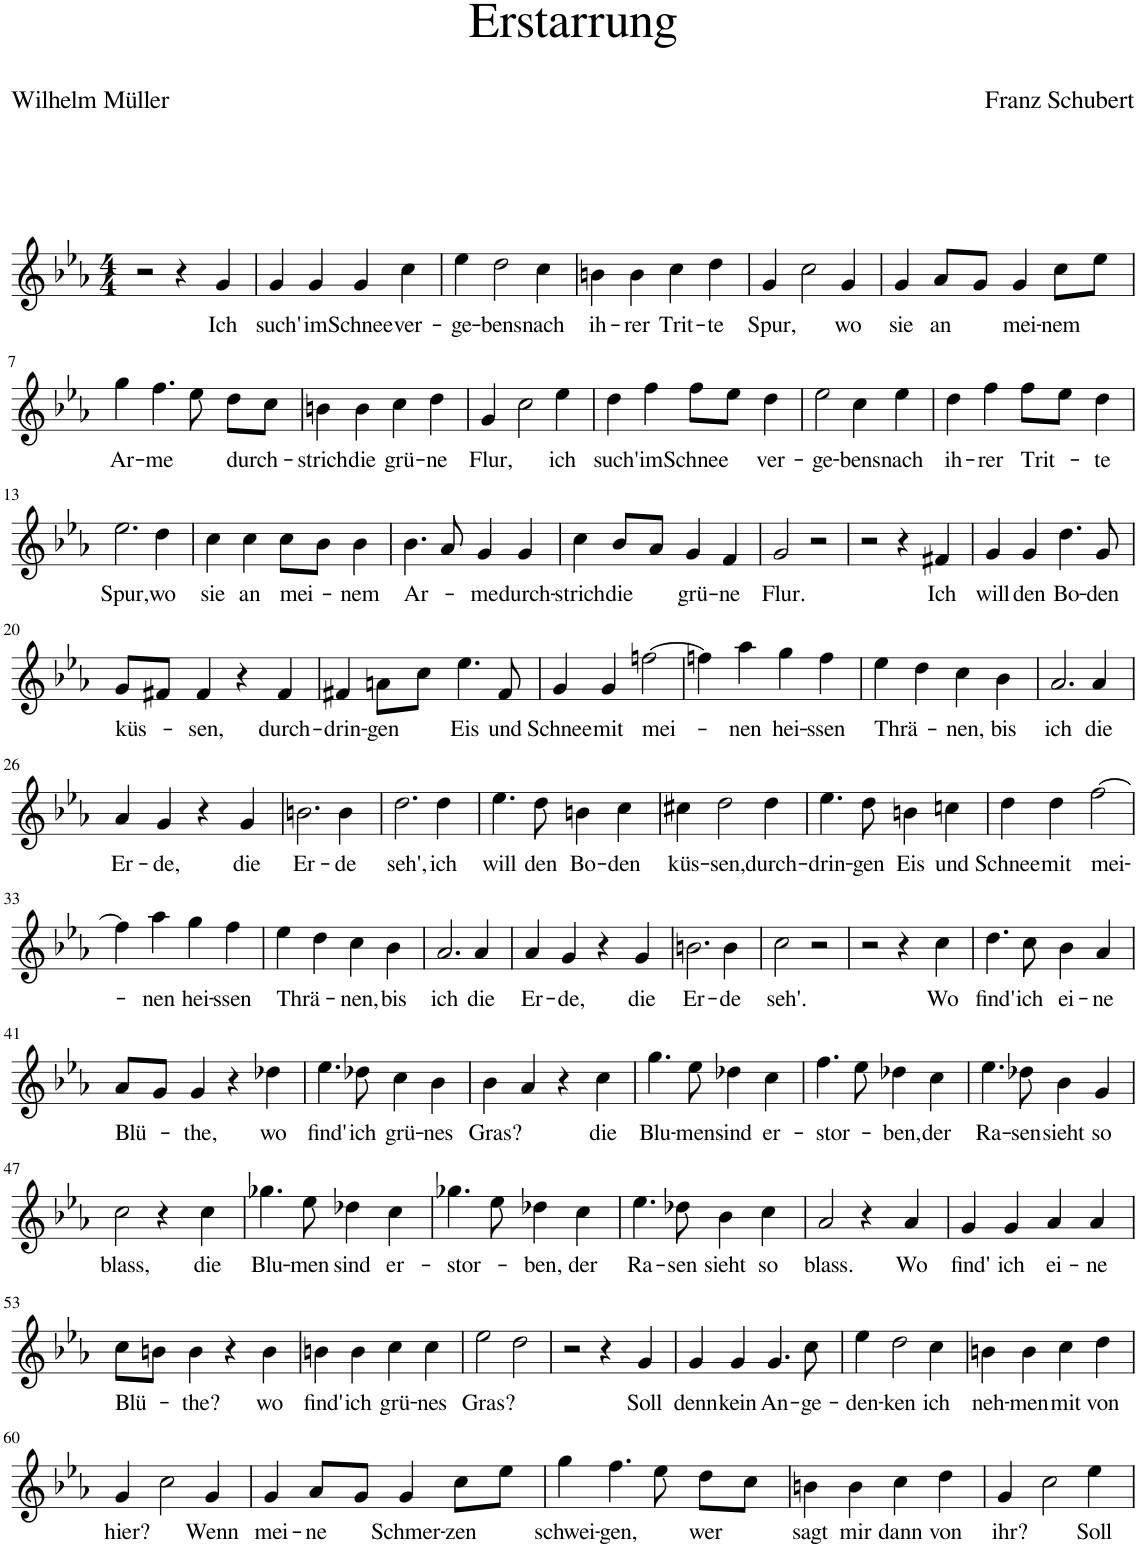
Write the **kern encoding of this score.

**kern	**text
*part1	*part1
*staff1	*staff1
*I"Piano	*
*I'Pno	*
*clefG2	*
*k[b-e-a-]	*
*M4/4	*
=1	=1
2r	.
4r	.
!	!LO:LY:b
4g/	Ich
=2	=2
!	!LO:LY:b
4g/	such'
!	!LO:LY:b
4g/	im
!	!LO:LY:b
4g/	Schnee
!	!LO:LY:b
4cc\	ver-
=3	=3
!	!LO:LY:b
4ee-\	-ge-
!	!LO:LY:b
2dd\	-bens
!	!LO:LY:b
4cc\	nach
=4	=4
!	!LO:LY:b
4bn\	ih-
!	!LO:LY:b
4b\	-rer
!	!LO:LY:b
4cc\	Trit-
!	!LO:LY:b
4dd\	-te
=5	=5
!	!LO:LY:b
4g/	Spur,
2cc\	.
!	!LO:LY:b
4g/	wo
=6	=6
!	!LO:LY:b
4g/	sie
!	!LO:LY:b
8a-/L	an
8g/J	.
!	!LO:LY:b
4g/	mei-
!	!LO:LY:b
8cc\L	-nem
8ee-\J	.
!!LO:LB:g=z
=7	=7
!	!LO:LY:b
4gg\	Ar-
!	!LO:LY:b
4.ff\	-me
8ee-\	.
!	!LO:LY:b
8dd\L	durch-
8cc\J	.
=8	=8
!	!LO:LY:b
4bn\	-strich
!	!LO:LY:b
4b\	die
!	!LO:LY:b
4cc\	grü-
!	!LO:LY:b
4dd\	-ne
=9	=9
!	!LO:LY:b
4g/	Flur,
2cc\	.
!	!LO:LY:b
4ee-\	ich
=10	=10
!	!LO:LY:b
4dd\	such'
!	!LO:LY:b
4ff\	im
!	!LO:LY:b
8ff\L	Schnee
8ee-\J	.
!	!LO:LY:b
4dd\	ver-
=11	=11
!	!LO:LY:b
2ee-\	-ge-
!	!LO:LY:b
4cc\	-bens
!	!LO:LY:b
4ee-\	nach
=12	=12
!	!LO:LY:b
4dd\	ih-
!	!LO:LY:b
4ff\	-rer
!	!LO:LY:b
8ff\L	Trit-
8ee-\J	.
!	!LO:LY:b
4dd\	-te
!!LO:LB:g=z
=13	=13
!	!LO:LY:b
2.ee-\	Spur,
!	!LO:LY:b
4dd\	wo
=14	=14
!	!LO:LY:b
4cc\	sie
!	!LO:LY:b
4cc\	an
!	!LO:LY:b
8cc\L	mei-
8b-\J	.
!	!LO:LY:b
4b-\	-nem
=15	=15
!	!LO:LY:b
4.b-\	Ar-
8a-/	.
!	!LO:LY:b
4g/	-me
!	!LO:LY:b
4g/	durch-
=16	=16
!	!LO:LY:b
4cc\	-strich
!	!LO:LY:b
8b-/L	die
8a-/J	.
!	!LO:LY:b
4g/	grü-
!	!LO:LY:b
4f/	-ne
=17	=17
!	!LO:LY:b
2g/	Flur.
2r	.
=18	=18
2r	.
4r	.
!	!LO:LY:b
4f#X/	Ich
=19	=19
!	!LO:LY:b
4g/	will
!	!LO:LY:b
4g/	den
!	!LO:LY:b
4.dd\	Bo-
!	!LO:LY:b
8g/	-den
!!LO:LB:g=z
=20	=20
!	!LO:LY:b
8g/L	küs-
8f#X/J	.
!	!LO:LY:b
4f#/	-sen,
4r	.
!	!LO:LY:b
4f#/	durch-
=21	=21
!	!LO:LY:b
4f#X/	-drin-
!	!LO:LY:b
8an\L	-gen
8cc\J	.
!	!LO:LY:b
4.ee-\	Eis
!	!LO:LY:b
8f#/	und
=22	=22
!	!LO:LY:b
4g/	Schnee
!	!LO:LY:b
4g/	mit
!	!LO:LY:b
[2ffn\	mei-
=23	=23
4ffn\]	.
!	!LO:LY:b
4aa-\	-nen
!	!LO:LY:b
4gg\	hei-
!	!LO:LY:b
4ff\	-ssen
=24	=24
!	!LO:LY:b
4ee-\	Thrä-
4dd\	.
!	!LO:LY:b
4cc\	-nen,
!	!LO:LY:b
4b-\	bis
=25	=25
!	!LO:LY:b
2.a-/	ich
!	!LO:LY:b
4a-/	die
!!LO:LB:g=z
=26	=26
!	!LO:LY:b
4a-/	Er-
!	!LO:LY:b
4g/	-de,
4r	.
!	!LO:LY:b
4g/	die
=27	=27
!	!LO:LY:b
2.bn\	Er-
!	!LO:LY:b
4b\	-de
=28	=28
!	!LO:LY:b
2.dd\	seh',
!	!LO:LY:b
4dd\	ich
=29	=29
!	!LO:LY:b
4.ee-\	will
!	!LO:LY:b
8dd\	den
!	!LO:LY:b
4bn\	Bo-
!	!LO:LY:b
4cc\	-den
=30	=30
!	!LO:LY:b
4cc#X\	küs-
!	!LO:LY:b
2dd\	-sen,
!	!LO:LY:b
4dd\	durch-
=31	=31
!	!LO:LY:b
4.ee-\	-drin-
!	!LO:LY:b
8dd\	-gen
!	!LO:LY:b
4bn\	Eis
!	!LO:LY:b
4ccn\	und
=32	=32
!	!LO:LY:b
4dd\	Schnee
!	!LO:LY:b
4dd\	mit
!	!LO:LY:b
[2ff\	mei-
!!LO:LB:g=z
=33	=33
4ff\]	.
!	!LO:LY:b
4aa-\	-nen
!	!LO:LY:b
4gg\	hei-
!	!LO:LY:b
4ff\	-ssen
=34	=34
!	!LO:LY:b
4ee-\	Thrä-
4dd\	.
!	!LO:LY:b
4cc\	-nen,
!	!LO:LY:b
4b-\	bis
=35	=35
!	!LO:LY:b
2.a-/	ich
!	!LO:LY:b
4a-/	die
=36	=36
!	!LO:LY:b
4a-/	Er-
!	!LO:LY:b
4g/	-de,
4r	.
!	!LO:LY:b
4g/	die
=37	=37
!	!LO:LY:b
2.bn\	Er-
!	!LO:LY:b
4b\	-de
=38	=38
!	!LO:LY:b
2cc\	seh'.
2r	.
=39	=39
2r	.
4r	.
!	!LO:LY:b
4cc\	Wo
=40	=40
!	!LO:LY:b
4.dd\	find'
!	!LO:LY:b
8cc\	ich
!	!LO:LY:b
4b-\	ei-
!	!LO:LY:b
4a-/	-ne
!!LO:LB:g=z
=41	=41
!	!LO:LY:b
8a-/L	Blü-
8g/J	.
!	!LO:LY:b
4g/	-the,
4r	.
!	!LO:LY:b
4dd-X\	wo
=42	=42
!	!LO:LY:b
4.ee-\	find'
!	!LO:LY:b
8dd-X\	ich
!	!LO:LY:b
4cc\	grü-
!	!LO:LY:b
4b-\	-nes
=43	=43
!	!LO:LY:b
4b-\	Gras?
4a-/	.
4r	.
!	!LO:LY:b
4cc\	die
=44	=44
!	!LO:LY:b
4.gg\	Blu-
!	!LO:LY:b
8ee-\	-men
!	!LO:LY:b
4dd-X\	sind
!	!LO:LY:b
4cc\	er-
=45	=45
!	!LO:LY:b
4.ff\	-stor-
8ee-\	.
!	!LO:LY:b
4dd-X\	-ben,
!	!LO:LY:b
4cc\	der
=46	=46
!	!LO:LY:b
4.ee-\	Ra-
!	!LO:LY:b
8dd-X\	-sen
!	!LO:LY:b
4b-\	sieht
!	!LO:LY:b
4g/	so
!!LO:LB:g=z
=47	=47
!	!LO:LY:b
2cc\	blass,
4r	.
!	!LO:LY:b
4cc\	die
=48	=48
!	!LO:LY:b
4.gg-X\	Blu-
!	!LO:LY:b
8ee-\	-men
!	!LO:LY:b
4dd-X\	sind
!	!LO:LY:b
4cc\	er-
=49	=49
!	!LO:LY:b
4.gg-X\	-stor-
8ee-\	.
!	!LO:LY:b
4dd-X\	-ben,
!	!LO:LY:b
4cc\	der
=50	=50
!	!LO:LY:b
4.ee-\	Ra-
!	!LO:LY:b
8dd-X\	-sen
!	!LO:LY:b
4b-\	sieht
!	!LO:LY:b
4cc\	so
=51	=51
!	!LO:LY:b
2a-/	blass.
4r	.
!	!LO:LY:b
4a-/	Wo
=52	=52
!	!LO:LY:b
4g/	find'
!	!LO:LY:b
4g/	ich
!	!LO:LY:b
4a-/	ei-
!	!LO:LY:b
4a-/	-ne
!!LO:LB:g=z
=53	=53
!	!LO:LY:b
8cc\L	Blü-
8bn\J	.
!	!LO:LY:b
4b\	-the?
4r	.
!	!LO:LY:b
4b\	wo
=54	=54
!	!LO:LY:b
4bn\	find'
!	!LO:LY:b
4b\	ich
!	!LO:LY:b
4cc\	grü-
!	!LO:LY:b
4cc\	-nes
=55	=55
!	!LO:LY:b
2ee-\	Gras?
2dd\	.
=56	=56
2r	.
4r	.
!	!LO:LY:b
4g/	Soll
=57	=57
!	!LO:LY:b
4g/	denn
!	!LO:LY:b
4g/	kein
!	!LO:LY:b
4.g/	An-
!	!LO:LY:b
8cc\	-ge-
=58	=58
!	!LO:LY:b
4ee-\	-den-
!	!LO:LY:b
2dd\	-ken
!	!LO:LY:b
4cc\	ich
=59	=59
!	!LO:LY:b
4bn\	neh-
!	!LO:LY:b
4b\	-men
!	!LO:LY:b
4cc\	mit
!	!LO:LY:b
4dd\	von
!!LO:LB:g=z
=60	=60
!	!LO:LY:b
4g/	hier?
2cc\	.
!	!LO:LY:b
4g/	Wenn
=61	=61
!	!LO:LY:b
4g/	mei-
!	!LO:LY:b
8a-/L	-ne
8g/J	.
!	!LO:LY:b
4g/	Schmer-
!	!LO:LY:b
8cc\L	-zen
8ee-\J	.
=62	=62
!	!LO:LY:b
4gg\	schwei-
!	!LO:LY:b
4.ff\	-gen,
8ee-\	.
!	!LO:LY:b
8dd\L	wer
8cc\J	.
=63	=63
!	!LO:LY:b
4bn\	sagt
!	!LO:LY:b
4b\	mir
!	!LO:LY:b
4cc\	dann
!	!LO:LY:b
4dd\	von
=64	=64
!	!LO:LY:b
4g/	ihr?
2cc\	.
!	!LO:LY:b
4ee-\	Soll
=	=
*-	*-
